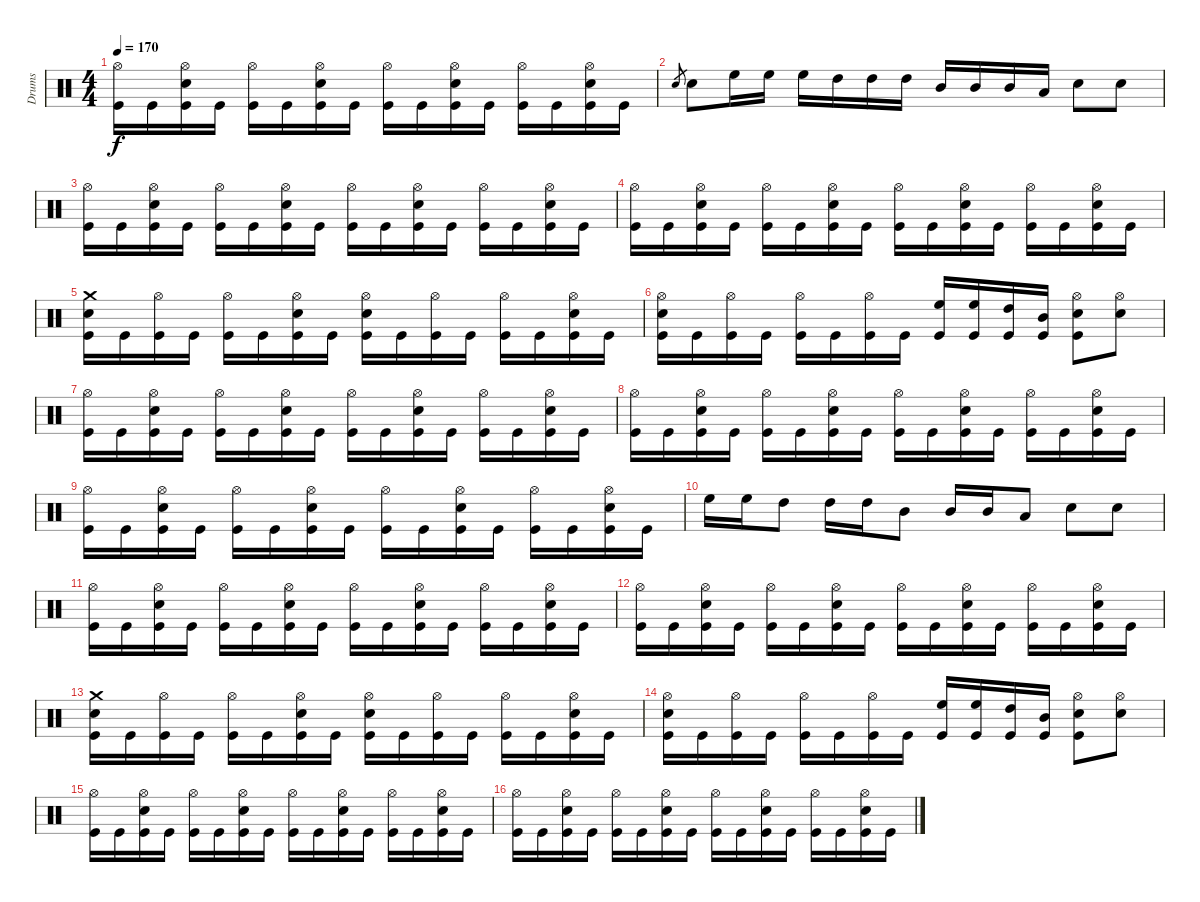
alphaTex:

\track ("Drums" "Drums") {instrument percussion}
\staff {score}
\articulation defaults
\ts (4 4)
\tempo 170
\clef neutral
\ks c
("Hi-Hat (open)" "Kick (hit)").16{dy f} "Kick (hit)".16 ("Hi-Hat (open)" "Snare (hit) 2" "Kick (hit)").16 "Kick (hit)".16 ("Hi-Hat (open)" "Kick (hit)").16 "Kick (hit)".16 ("Hi-Hat (open)" "Snare (hit) 2" "Kick (hit)").16 "Kick (hit)".16 ("Hi-Hat (open)" "Kick (hit)").16 "Kick (hit)".16 ("Hi-Hat (open)" "Snare (hit) 2" "Kick (hit)").16 "Kick (hit)".16 ("Hi-Hat (open)" "Kick (hit)").16 "Kick (hit)".16 ("Hi-Hat (open)" "Snare (hit) 2" "Kick (hit)").16 "Kick (hit)".16 |
"Snare (hit) 2".8{gr} "Snare (hit) 2".8 "High Floor Tom (hit)".16 "High Floor Tom (hit)".16 "High Floor Tom (hit)".16 "High Tom (hit)".16 "High Tom (hit)".16 "High Tom (hit)".16 "Mid Tom (hit)".16 "Mid Tom (hit)".16 "Mid Tom (hit)".16 "Low Tom (hit)".16 "Snare (hit) 2".8 "Snare (hit) 2".8 |
("Hi-Hat (open)" "Kick (hit)").16 "Kick (hit)".16 ("Hi-Hat (open)" "Snare (hit) 2" "Kick (hit)").16 "Kick (hit)".16 ("Hi-Hat (open)" "Kick (hit)").16 "Kick (hit)".16 ("Hi-Hat (open)" "Snare (hit) 2" "Kick (hit)").16 "Kick (hit)".16 ("Hi-Hat (open)" "Kick (hit)").16 "Kick (hit)".16 ("Hi-Hat (open)" "Snare (hit) 2" "Kick (hit)").16 "Kick (hit)".16 ("Hi-Hat (open)" "Kick (hit)").16 "Kick (hit)".16 ("Hi-Hat (open)" "Snare (hit) 2" "Kick (hit)").16 "Kick (hit)".16 |
("Hi-Hat (open)" "Kick (hit)").16 "Kick (hit)".16 ("Hi-Hat (open)" "Snare (hit) 2" "Kick (hit)").16 "Kick (hit)".16 ("Hi-Hat (open)" "Kick (hit)").16 "Kick (hit)".16 ("Hi-Hat (open)" "Snare (hit) 2" "Kick (hit)").16 "Kick (hit)".16 ("Hi-Hat (open)" "Kick (hit)").16 "Kick (hit)".16 ("Hi-Hat (open)" "Snare (hit) 2" "Kick (hit)").16 "Kick (hit)".16 ("Hi-Hat (open)" "Kick (hit)").16 "Kick (hit)".16 ("Hi-Hat (open)" "Snare (hit) 2" "Kick (hit)").16 "Kick (hit)".16 |
("Crash medium (hit)" "Snare (hit) 2" "Kick (hit)").16 "Kick (hit)".16 ("Hi-Hat (open)" "Kick (hit)").16 "Kick (hit)".16 ("Hi-Hat (open)" "Kick (hit)").16 "Kick (hit)".16 ("Hi-Hat (open)" "Snare (hit) 2" "Kick (hit)").16 "Kick (hit)".16 ("Hi-Hat (open)" "Snare (hit) 2" "Kick (hit)").16 "Kick (hit)".16 ("Hi-Hat (open)" "Kick (hit)").16 "Kick (hit)".16 ("Hi-Hat (open)" "Kick (hit)").16 "Kick (hit)".16 ("Hi-Hat (open)" "Snare (hit) 2" "Kick (hit)").16 "Kick (hit)".16 |
("Hi-Hat (open)" "Snare (hit) 2" "Kick (hit)").16 "Kick (hit)".16 ("Hi-Hat (open)" "Kick (hit)").16 "Kick (hit)".16 ("Hi-Hat (open)" "Kick (hit)").16 "Kick (hit)".16 ("Hi-Hat (open)" "Kick (hit)").16 "Kick (hit)".16 ("High Floor Tom (hit)" "Kick (hit)").16 ("High Floor Tom (hit)" "Kick (hit)").16 ("High Tom (hit)" "Kick (hit)").16 ("Mid Tom (hit)" "Kick (hit)").16 ("Hi-Hat (open)" "Snare (hit) 2" "Kick (hit)").8 ("Hi-Hat (open)" "Snare (hit) 2").8 |
("Hi-Hat (open)" "Kick (hit)").16 "Kick (hit)".16 ("Hi-Hat (open)" "Snare (hit) 2" "Kick (hit)").16 "Kick (hit)".16 ("Hi-Hat (open)" "Kick (hit)").16 "Kick (hit)".16 ("Hi-Hat (open)" "Snare (hit) 2" "Kick (hit)").16 "Kick (hit)".16 ("Hi-Hat (open)" "Kick (hit)").16 "Kick (hit)".16 ("Hi-Hat (open)" "Snare (hit) 2" "Kick (hit)").16 "Kick (hit)".16 ("Hi-Hat (open)" "Kick (hit)").16 "Kick (hit)".16 ("Hi-Hat (open)" "Snare (hit) 2" "Kick (hit)").16 "Kick (hit)".16 |
("Hi-Hat (open)" "Kick (hit)").16 "Kick (hit)".16 ("Hi-Hat (open)" "Snare (hit) 2" "Kick (hit)").16 "Kick (hit)".16 ("Hi-Hat (open)" "Kick (hit)").16 "Kick (hit)".16 ("Hi-Hat (open)" "Snare (hit) 2" "Kick (hit)").16 "Kick (hit)".16 ("Hi-Hat (open)" "Kick (hit)").16 "Kick (hit)".16 ("Hi-Hat (open)" "Snare (hit) 2" "Kick (hit)").16 "Kick (hit)".16 ("Hi-Hat (open)" "Kick (hit)").16 "Kick (hit)".16 ("Hi-Hat (open)" "Snare (hit) 2" "Kick (hit)").16 "Kick (hit)".16 |
("Hi-Hat (open)" "Kick (hit)").16 "Kick (hit)".16 ("Hi-Hat (open)" "Snare (hit) 2" "Kick (hit)").16 "Kick (hit)".16 ("Hi-Hat (open)" "Kick (hit)").16 "Kick (hit)".16 ("Hi-Hat (open)" "Snare (hit) 2" "Kick (hit)").16 "Kick (hit)".16 ("Hi-Hat (open)" "Kick (hit)").16 "Kick (hit)".16 ("Hi-Hat (open)" "Snare (hit) 2" "Kick (hit)").16 "Kick (hit)".16 ("Hi-Hat (open)" "Kick (hit)").16 "Kick (hit)".16 ("Hi-Hat (open)" "Snare (hit) 2" "Kick (hit)").16 "Kick (hit)".16 |
"High Floor Tom (hit)".16 "High Floor Tom (hit)".16 "High Tom (hit)".8 "High Tom (hit)".16 "High Tom (hit)".16 "Mid Tom (hit)".8 "Mid Tom (hit)".16 "Mid Tom (hit)".16 "Low Tom (hit)".8 "Snare (hit) 2".8 "Snare (hit) 2".8 |
("Hi-Hat (open)" "Kick (hit)").16 "Kick (hit)".16 ("Hi-Hat (open)" "Snare (hit) 2" "Kick (hit)").16 "Kick (hit)".16 ("Hi-Hat (open)" "Kick (hit)").16 "Kick (hit)".16 ("Hi-Hat (open)" "Snare (hit) 2" "Kick (hit)").16 "Kick (hit)".16 ("Hi-Hat (open)" "Kick (hit)").16 "Kick (hit)".16 ("Hi-Hat (open)" "Snare (hit) 2" "Kick (hit)").16 "Kick (hit)".16 ("Hi-Hat (open)" "Kick (hit)").16 "Kick (hit)".16 ("Hi-Hat (open)" "Snare (hit) 2" "Kick (hit)").16 "Kick (hit)".16 |
("Hi-Hat (open)" "Kick (hit)").16 "Kick (hit)".16 ("Hi-Hat (open)" "Snare (hit) 2" "Kick (hit)").16 "Kick (hit)".16 ("Hi-Hat (open)" "Kick (hit)").16 "Kick (hit)".16 ("Hi-Hat (open)" "Snare (hit) 2" "Kick (hit)").16 "Kick (hit)".16 ("Hi-Hat (open)" "Kick (hit)").16 "Kick (hit)".16 ("Hi-Hat (open)" "Snare (hit) 2" "Kick (hit)").16 "Kick (hit)".16 ("Hi-Hat (open)" "Kick (hit)").16 "Kick (hit)".16 ("Hi-Hat (open)" "Snare (hit) 2" "Kick (hit)").16 "Kick (hit)".16 |
("Crash medium (hit)" "Snare (hit) 2" "Kick (hit)").16 "Kick (hit)".16 ("Hi-Hat (open)" "Kick (hit)").16 "Kick (hit)".16 ("Hi-Hat (open)" "Kick (hit)").16 "Kick (hit)".16 ("Hi-Hat (open)" "Snare (hit) 2" "Kick (hit)").16 "Kick (hit)".16 ("Hi-Hat (open)" "Snare (hit) 2" "Kick (hit)").16 "Kick (hit)".16 ("Hi-Hat (open)" "Kick (hit)").16 "Kick (hit)".16 ("Hi-Hat (open)" "Kick (hit)").16 "Kick (hit)".16 ("Hi-Hat (open)" "Snare (hit) 2" "Kick (hit)").16 "Kick (hit)".16 |
("Hi-Hat (open)" "Snare (hit) 2" "Kick (hit)").16 "Kick (hit)".16 ("Hi-Hat (open)" "Kick (hit)").16 "Kick (hit)".16 ("Hi-Hat (open)" "Kick (hit)").16 "Kick (hit)".16 ("Hi-Hat (open)" "Kick (hit)").16 "Kick (hit)".16 ("High Floor Tom (hit)" "Kick (hit)").16 ("High Floor Tom (hit)" "Kick (hit)").16 ("High Tom (hit)" "Kick (hit)").16 ("Mid Tom (hit)" "Kick (hit)").16 ("Hi-Hat (open)" "Snare (hit) 2" "Kick (hit)").8 ("Hi-Hat (open)" "Snare (hit) 2").8 |
("Hi-Hat (open)" "Kick (hit)").16 "Kick (hit)".16 ("Hi-Hat (open)" "Snare (hit) 2" "Kick (hit)").16 "Kick (hit)".16 ("Hi-Hat (open)" "Kick (hit)").16 "Kick (hit)".16 ("Hi-Hat (open)" "Snare (hit) 2" "Kick (hit)").16 "Kick (hit)".16 ("Hi-Hat (open)" "Kick (hit)").16 "Kick (hit)".16 ("Hi-Hat (open)" "Snare (hit) 2" "Kick (hit)").16 "Kick (hit)".16 ("Hi-Hat (open)" "Kick (hit)").16 "Kick (hit)".16 ("Hi-Hat (open)" "Snare (hit) 2" "Kick (hit)").16 "Kick (hit)".16 |
("Hi-Hat (open)" "Kick (hit)").16 "Kick (hit)".16 ("Hi-Hat (open)" "Snare (hit) 2" "Kick (hit)").16 "Kick (hit)".16 ("Hi-Hat (open)" "Kick (hit)").16 "Kick (hit)".16 ("Hi-Hat (open)" "Snare (hit) 2" "Kick (hit)").16 "Kick (hit)".16 ("Hi-Hat (open)" "Kick (hit)").16 "Kick (hit)".16 ("Hi-Hat (open)" "Snare (hit) 2" "Kick (hit)").16 "Kick (hit)".16 ("Hi-Hat (open)" "Kick (hit)").16 "Kick (hit)".16 ("Hi-Hat (open)" "Snare (hit) 2" "Kick (hit)").16 "Kick (hit)".16
